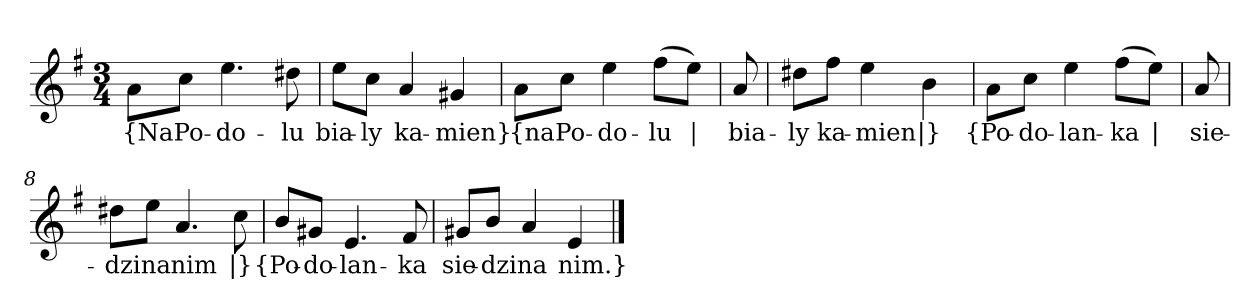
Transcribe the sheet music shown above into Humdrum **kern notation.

**kern	**text
*part1	*part1
*staff1	*staff1
*clefG2	*
*k[f#]	*
*M3/4	*
=	=
8a\L	{Na
8cc\J	Po-
4.ee	-do-
8dd#X	-lu
=2	=2
8ee\L	bia-
8cc\J	-ly
4a	ka-
4g#X	-mien}
=3y	=3y
8a\L	{na
8cc\J	Po-
4ee	-do-
(8ff#\L	-lu
8ee\J)	|
=4y	=4y
8a	bia-
=5	=5
8dd#X\L	-ly
8ff#\J	ka-
4ee	-mien
4b	|}
=6y	=6y
8a\L	{Po-
8cc\J	-do-
4ee	-lan-
(8ff#\L	-ka
8ee\J)	|
=7y	=7y
8a	sie-
=8	=8
8dd#X\L	-dzi
8ee\J	na
4.a	nim
8cc	|}
=9y	=9y
8b/L	{Po-
8g#X/J	-do-
4.e	-lan-
8f#	-ka
=10	=10
8g#X/L	sie-
8b/J	-dzi
4a	na
4e	nim.}
==	==
*-	*-
